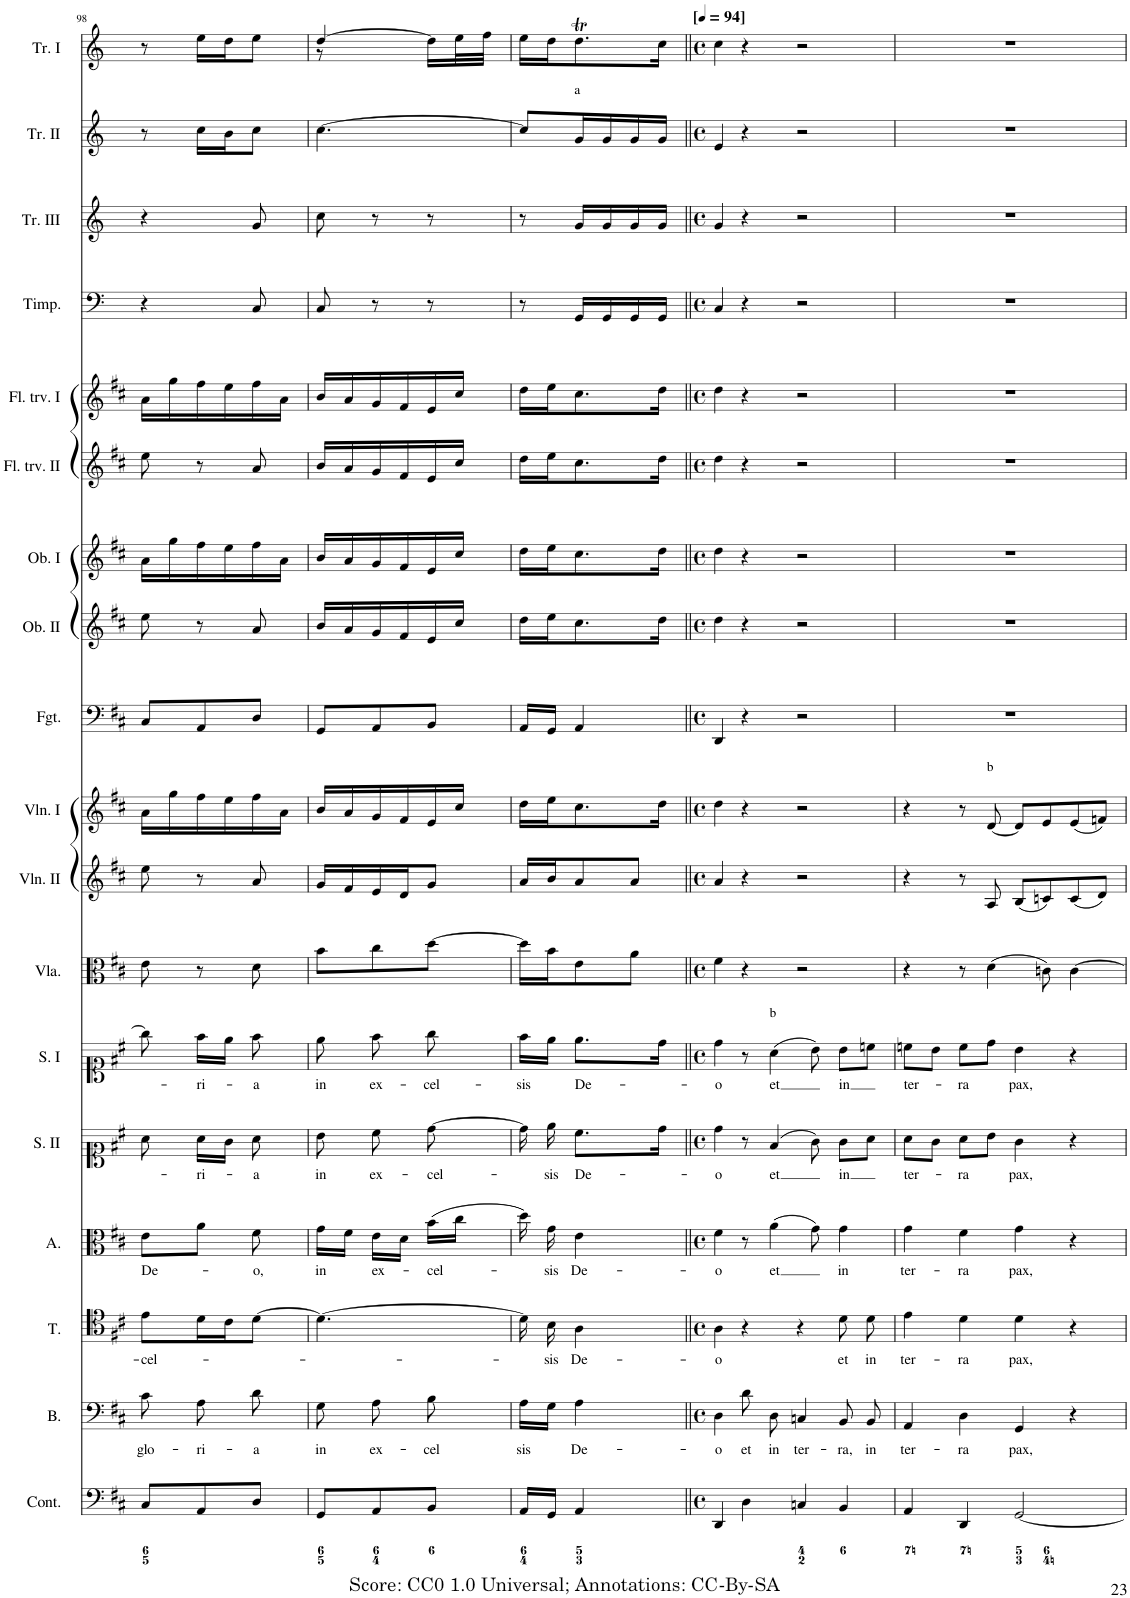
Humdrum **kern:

**kern	**kern	**kern	**text	**kern	**text	**kern	**text	**kern	**text	**kern	**text	**kern	**kern	**kern	**kern	**kern	**kern	**kern	**kern	**kern	**kern	**kern	**kern
*part19	*part18	*part17	*part17	*part16	*part16	*part15	*part15	*part14	*part14	*part13	*part13	*part12	*part11	*part10	*part9	*part8	*part7	*part6	*part5	*part4	*part3	*part2	*part1
*staff19	*staff18	*staff17	*staff17	*staff16	*staff16	*staff15	*staff15	*staff14	*staff14	*staff13	*staff13	*staff12	*staff11	*staff10	*staff9	*staff8	*staff7	*staff6	*staff5	*staff4	*staff3	*staff2	*staff1
*I"Continuo	*I"Continuo	*I"Basso	*	*I"Tenore	*	*I"Alto	*	*I"Soprano II	*	*I"Soprano I	*	*I"Viola	*I"Violino II	*I"Violino I	*I"Fagotti	*I"Oboe II	*I"Oboe I	*I"Flauto traverso II	*I"Flauto traverso I	*I"Timpani	*I"Tromba III	*I"Tromba II	*I"Tromba I
*I'Cont.	*I'Cont.	*I'B.	*	*I'T.	*	*I'A.	*	*I'S. II	*	*I'S. I	*	*I'Vla.	*I'Vln. II	*I'Vln. I	*I'Fgt.	*I'Ob. II	*I'Ob. I	*I'Fl. trv. II	*I'Fl. trv. I	*I'Timp.	*I'Tr. III	*I'Tr. II	*I'Tr. I
!!LO:PB:g=z
*clefF4	*clefF4	*clefF4	*	*clefC4	*	*clefC3	*	*clefC1	*	*clefC1	*	*clefC3	*clefG2	*clefG2	*clefF4	*clefG2	*clefG2	*clefG2	*clefG2	*clefF4	*clefG2	*clefG2	*clefG2
*	*	*	*	*	*	*	*	*	*	*	*	*	*	*	*	*	*	*	*	*Trd-1c-2	*Trd-1c-2	*Trd-1c-2	*Trd-1c-2
*k[f#c#]	*k[f#c#]	*k[f#c#]	*	*k[f#c#]	*	*k[f#c#]	*	*k[f#c#]	*	*k[f#c#]	*	*k[f#c#]	*k[f#c#]	*k[f#c#]	*k[f#c#]	*k[f#c#]	*k[f#c#]	*k[f#c#]	*k[f#c#]	*k[]	*k[]	*k[]	*k[]
*M3/8	*M3/8	*M3/8	*	*M3/8	*	*M3/8	*	*M3/8	*	*M3/8	*	*M3/8	*M3/8	*M3/8	*M3/8	*M3/8	*M3/8	*M3/8	*M3/8	*M3/8	*M3/8	*M3/8	*M3/8
=98	=98	=98	=98	=98	=98	=98	=98	=98	=98	=98	=98	=98	=98	=98	=98	=98	=98	=98	=98	=98	=98	=98	=98
!	!	!	!LO:LY:b	!	!LO:LY:b	!	!LO:LY:b	!	!	!	!	!	!	!	!	!	!	!	!	!	!	!	!
8C#/L	8C#/L	8c#\	glo-	8e\L	-cel-	8e\L	De-	8a\	.	8gg\]	.	8e\	8ee\	16a\LL	8C#/L	8ee\	16a\LL	8ee\	16a\LL	4r	4r	8r	8r
.	.	.	.	.	.	.	.	.	.	.	.	.	.	16gg\	.	.	16gg\	.	16gg\	.	.	.	.
!	!	!	!LO:LY:b	!	!	!	!	!	!LO:LY:b	!	!LO:LY:b	!	!	!	!	!	!	!	!	!	!	!	!
8AA/	8AA/	8A\	-ri-	16d\L	.	8a\J	.	16a\LL	-ri-	16ff#\LL	-ri-	8r	8r	16ff#\	8AA/	8r	16ff#\	8r	16ff#\	.	.	16cc\LL	16ee\LL
.	.	.	.	16c#\J	.	.	.	16g\JJ	.	16ee\JJ	.	.	.	16ee\	.	.	16ee\	.	16ee\	.	.	16b\J	16dd\J
!	!	!	!LO:LY:b	!	!	!	!LO:LY:b	!	!LO:LY:b	!	!LO:LY:b	!	!	!	!	!	!	!	!	!	!	!	!
8D/J	8D/J	8d\	-a	[8d\J	.	8f#\	-o,	8a\	-a	8ff#\	-a	8d\	8a/	16ff#\	8D/J	8a/	16ff#\	8a/	16ff#\	8C/	8g/	8cc\J	8ee\J
.	.	.	.	.	.	.	.	.	.	.	.	.	.	16a\JJ	.	.	16a\JJ	.	16a\JJ	.	.	.	.
=99	=99	=99	=99	=99	=99	=99	=99	=99	=99	=99	=99	=99	=99	=99	=99	=99	=99	=99	=99	=99	=99	=99	=99
!	!	!	!LO:LY:b	!	!	!	!LO:LY:b	!	!LO:LY:b	!	!LO:LY:b	!	!	!	!	!	!	!	!	!	!	!	!
*	*	*	*	*	*	*	*	*	*	*	*	*	*	*	*	*	*	*	*	*	*	*	*^
8GG/L	8GG/L	8G\	in	4.d\_	.	16g\LL	in	8b\	in	8ee\	in	8b\L	16g/LL	16b/LL	8GG/L	16b/LL	16b/LL	16b/LL	16b/LL	8C/	8cc\	[4.cc\	[4dd/	8r
.	.	.	.	.	.	16f#\JJ	.	.	.	.	.	.	16f#/	16a/	.	16a/	16a/	16a/	16a/	.	.	.	.	.
!	!	!	!LO:LY:b	!	!	!	!LO:LY:b	!	!LO:LY:b	!	!LO:LY:b	!	!	!	!	!	!	!	!	!	!	!	!	!
8AA/	8AA/	8A\	ex-	.	.	16e\LL	ex-	8cc#\	ex-	8ff#\	ex-	8cc#\	16e/	16g/	8AA/	16g/	16g/	16g/	16g/	8r	8r	.	.	4ryy
.	.	.	.	.	.	16d\JJ	.	.	.	.	.	.	16d/J	16f#/	.	16f#/	16f#/	16f#/	16f#/	.	.	.	.	.
!	!	!	!LO:LY:b	!	!	!	!LO:LY:b	!	!LO:LY:b	!	!LO:LY:b	!	!	!	!	!	!	!	!	!	!	!	!	!
8BB/J	8BB/J	8B\	-cel	.	.	(16b\LL	-cel-	[8dd\	-cel-	8gg\	-cel-	[8dd\J	8g/J	16e/	8BB/J	16e/	16e/	16e/	16e/	8r	8r	.	16dd\LL]	.
.	.	.	.	.	.	16cc#\JJ	.	.	.	.	.	.	.	16cc#/JJ	.	16cc#/JJ	16cc#/JJ	16cc#/JJ	16cc#/JJ	.	.	.	32ee\L	.
.	.	.	.	.	.	.	.	.	.	.	.	.	.	.	.	.	.	.	.	.	.	.	32ff\JJJ	.
*	*	*	*	*	*	*	*	*	*	*	*	*	*	*	*	*	*	*	*	*	*	*	*v	*v
=100	=100	=100	=100	=100	=100	=100	=100	=100	=100	=100	=100	=100	=100	=100	=100	=100	=100	=100	=100	=100	=100	=100	=100
!	!	!	!LO:LY:b	!	!	!	!	!	!	!	!LO:LY:b	!	!	!	!	!	!	!	!	!	!	!	!
16AA/LL	16AA/LL	16A\LL	sis	16d\]	.	16dd\)	.	16dd\]	.	16ff#\LL	-sis	16dd\LL]	16a/LL	16dd\LL	16AA/LL	16dd\LL	16dd\LL	16dd\LL	16dd\LL	8r	8r	8cc/L]	16ee\LL
!	!	!	!	!	!LO:LY:b	!	!LO:LY:b	!	!LO:LY:b	!	!	!	!	!	!	!	!	!	!	!	!	!	!
16GG/JJ	16GG/JJ	16G\JJ	.	16B\	-sis	16g\	-sis	16ee\	-sis	16ee\JJ	.	16b\J	16b/J	16ee\J	16GG/JJ	16ee\J	16ee\J	16ee\J	16ee\J	.	.	.	16dd\J
!	!	!	!	!	!	!	!	!	!	!	!	!	!	!	!	!	!	!	!	!	!	!LO:TX:a:t=a	!
!	!	!	!LO:LY:b	!	!LO:LY:b	!	!LO:LY:b	!	!LO:LY:b	!	!LO:LY:b	!	!	!	!	!	!	!	!	!	!	!	!
4AA	4AA/	4A\	De-	4A\	De-	4e\	De-	8.cc#\L	De-	8.ee\L	De-	8e\	8a/	8.cc#\	4AA/	8.cc#\	8.cc#\	8.cc#\	8.cc#\	16GG/LL	16g/LL	16g/L	8.ddT\
.	.	.	.	.	.	.	.	.	.	.	.	.	.	.	.	.	.	.	.	16GG/	16g/	16g/	.
.	.	.	.	.	.	.	.	.	.	.	.	8a\J	8a/J	.	.	.	.	.	.	16GG/	16g/	16g/	.
.	.	.	.	.	.	.	.	16dd\Jk	.	16dd\Jk	.	.	.	16dd\Jk	.	16dd\Jk	16dd\Jk	16dd\Jk	16dd\Jk	16GG/JJ	16g/JJ	16g/JJ	16cc\Jk
=101||	=101||	=101||	=101||	=101||	=101||	=101||	=101||	=101||	=101||	=101||	=101||	=101||	=101||	=101||	=101||	=101||	=101||	=101||	=101||	=101||	=101||	=101||	=101||
*M4/4	*M4/4	*M4/4	*	*M4/4	*	*M4/4	*	*M4/4	*	*M4/4	*	*M4/4	*M4/4	*M4/4	*M4/4	*M4/4	*M4/4	*M4/4	*M4/4	*M4/4	*M4/4	*M4/4	*M4/4
*met(c)	*met(c)	*met(c)	*	*met(c)	*	*met(c)	*	*met(c)	*	*met(c)	*	*met(c)	*met(c)	*met(c)	*met(c)	*met(c)	*met(c)	*met(c)	*met(c)	*met(c)	*met(c)	*met(c)	*met(c)
*	*	*	*	*	*	*	*	*	*	*	*	*	*	*	*	*	*	*	*	*	*	*	*MM94
!	!	!	!	!	!	!	!	!	!	!	!	!	!	!	!	!	!	!	!	!	!	!	!LO:TX:a:B:t=[
!	!	!	!	!	!	!	!	!	!	!	!	!	!	!	!	!	!	!	!	!	!	!	!LO:TX:a:B:t=]
!	!	!	!LO:LY:b	!	!LO:LY:b	!	!LO:LY:b	!	!LO:LY:b	!	!LO:LY:b	!	!	!	!	!	!	!	!	!	!	!	!
4DD	4DD/	4D\	-o	4A\	-o	4f#\	-o	4dd\	-o	4dd\	-o	4f#\	4a/	4dd\	4DD/	4dd\	4dd\	4dd\	4dd\	4C/	4g/	4e/	4cc\
!	!	!	!LO:LY:b	!	!	!	!	!	!	!	!	!	!	!	!	!	!	!	!	!	!	!	!
4D	4D\	8d\	et	4r	.	8r	.	8r	.	8r	.	4r	4r	4r	4r	4r	4r	4r	4r	4r	4r	4r	4r
!	!	!	!	!	!	!	!	!	!	!LO:TX:a:t=b	!	!	!	!	!	!	!	!	!	!	!	!	!
!	!	!	!LO:LY:b	!	!	!	!LO:LY:b	!	!LO:LY:b	!	!LO:LY:b	!	!	!	!	!	!	!	!	!	!	!	!
.	.	8D\	in	.	.	(4a\	et	(4f#/	et	(4a\	et	.	.	.	.	.	.	.	.	.	.	.	.
!	!	!	!LO:LY:b	!	!	!	!	!	!	!	!	!	!	!	!	!	!	!	!	!	!	!	!
4Cn	4Cn/	4Cn/	ter-	4r	.	.	.	.	.	.	.	2r	2r	2r	2r	2r	2r	2r	2r	2r	2r	2r	2r
.	.	.	.	.	.	8g\)	.	8g\)	.	8b\)	.	.	.	.	.	.	.	.	.	.	.	.	.
!	!	!	!LO:LY:b	!	!LO:LY:b	!	!LO:LY:b	!	!LO:LY:b	!	!LO:LY:b	!	!	!	!	!	!	!	!	!	!	!	!
4BB	4BB/	8BB/	-ra,	8d\	et	4g\	in	8g\L	in	8b\L	in	.	.	.	.	.	.	.	.	.	.	.	.
!	!	!	!LO:LY:b	!	!LO:LY:b	!	!	!	!	!	!	!	!	!	!	!	!	!	!	!	!	!	!
.	.	8BB/	in	8d\	in	.	.	8a\J	.	8ccn\J	.	.	.	.	.	.	.	.	.	.	.	.	.
=102	=102	=102	=102	=102	=102	=102	=102	=102	=102	=102	=102	=102	=102	=102	=102	=102	=102	=102	=102	=102	=102	=102	=102
!	!	!	!LO:LY:b	!	!LO:LY:b	!	!LO:LY:b	!	!LO:LY:b	!	!LO:LY:b	!	!	!	!	!	!	!	!	!	!	!	!
4AA	4AA/	4AA/	ter-	4e\	ter-	4g\	ter-	8a\L	ter-	8ccn\L	ter-	4r	4r	4r	1r	1r	1r	1r	1r	1r	1r	1r	1r
.	.	.	.	.	.	.	.	8g\J	.	8b\J	.	.	.	.	.	.	.	.	.	.	.	.	.
!	!	!	!LO:LY:b	!	!LO:LY:b	!	!LO:LY:b	!	!LO:LY:b	!	!LO:LY:b	!	!	!	!	!	!	!	!	!	!	!	!
4DD	4DD/	4D\	-ra	4d\	-ra	4f#\	-ra	8a\L	-ra	8cc\L	-ra	8r	8r	8r	.	.	.	.	.	.	.	.	.
!	!	!	!	!	!	!	!	!	!	!	!	!	!	!LO:TX:a:t=b	!	!	!	!	!	!	!	!	!
.	.	.	.	.	.	.	.	8b\J	.	8dd\J	.	(4d\	8A/	[8d/	.	.	.	.	.	.	.	.	.
!	!	!	!LO:LY:b	!	!LO:LY:b	!	!LO:LY:b	!	!LO:LY:b	!	!LO:LY:b	!	!	!	!	!	!	!	!	!	!	!	!
[2GG	[2GG/	4GG/	pax,	4d\	pax,	4g\	pax,	4g\	pax,	4b\	pax,	.	(8B/L	8d/L]	.	.	.	.	.	.	.	.	.
.	.	.	.	.	.	.	.	.	.	.	.	8cn\)	8cn/)	8e/	.	.	.	.	.	.	.	.	.
.	.	4r	.	4r	.	4r	.	4r	.	4r	.	[4c\	(8c/	(8e/	.	.	.	.	.	.	.	.	.
.	.	.	.	.	.	.	.	.	.	.	.	.	8d/J)	8fn/J)	.	.	.	.	.	.	.	.	.
=	=	=	=	=	=	=	=	=	=	=	=	=	=	=	=	=	=	=	=	=	=	=	=
*-	*-	*-	*-	*-	*-	*-	*-	*-	*-	*-	*-	*-	*-	*-	*-	*-	*-	*-	*-	*-	*-	*-	*-
